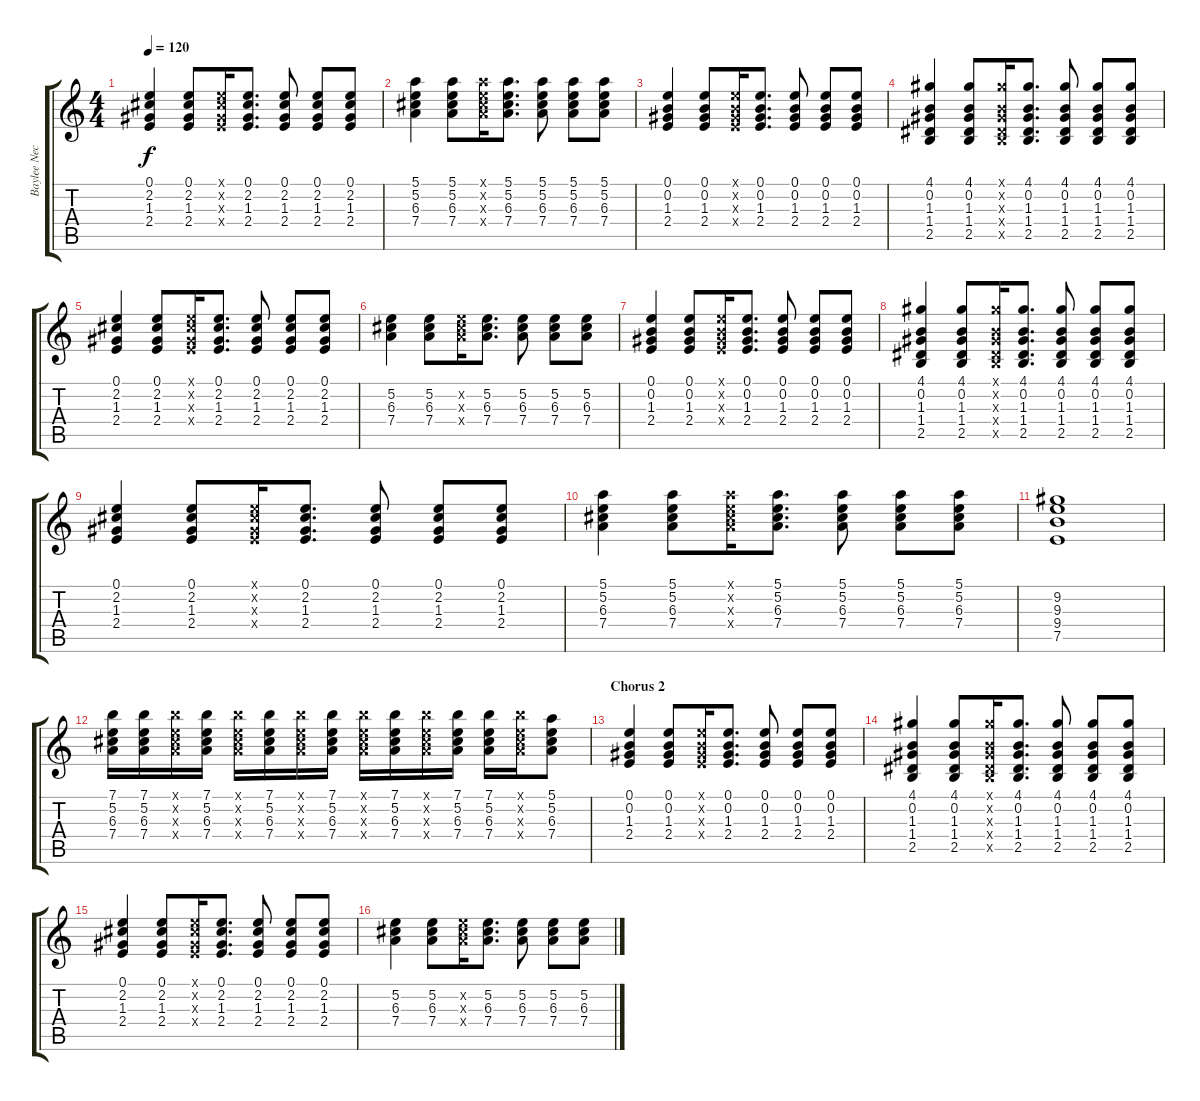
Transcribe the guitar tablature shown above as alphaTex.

\track ("Baylee Neck Clean" "Baylee Nec") {instrument electricguitarjazz}
\staff {score tabs}
\tuning (E4 B3 G3 D3 A2 E2) {hide}
\ts (4 4)
\tempo 120
\clef g2
\ks c
(0.1 2.2 1.3 2.4).4{dy f} (0.1 2.2 1.3 2.4).8 (0.1{x} 2.2{x} 1.3{x} 2.4{x}).16 (0.1 2.2 1.3 2.4).8{d} (0.1 2.2 1.3 2.4).8 (0.1 2.2 1.3 2.4).8 (0.1 2.2 1.3 2.4).8 |
(5.1 5.2 6.3 7.4).4 (5.1 5.2 6.3 7.4).8 (5.1{x} 5.2{x} 6.3{x} 7.4{x}).16 (5.1 5.2 6.3 7.4).8{d} (5.1 5.2 6.3 7.4).8 (5.1 5.2 6.3 7.4).8 (5.1 5.2 6.3 7.4).8 |
(0.1 0.2 1.3 2.4).4 (0.1 0.2 1.3 2.4).8 (0.1{x} 0.2{x} 1.3{x} 2.4{x}).16 (0.1 0.2 1.3 2.4).8{d} (0.1 0.2 1.3 2.4).8 (0.1 0.2 1.3 2.4).8 (0.1 0.2 1.3 2.4).8 |
(4.1 0.2 1.3 1.4 2.5).4 (4.1 0.2 1.3 1.4 2.5).8 (4.1{x} 0.2{x} 1.3{x} 1.4{x} 2.5{x}).16 (4.1 0.2 1.3 1.4 2.5).8{d} (4.1 0.2 1.3 1.4 2.5).8 (4.1 0.2 1.3 1.4 2.5).8 (4.1 0.2 1.3 1.4 2.5).8 |
(0.1 2.2 1.3 2.4).4 (0.1 2.2 1.3 2.4).8 (0.1{x} 2.2{x} 1.3{x} 2.4{x}).16 (0.1 2.2 1.3 2.4).8{d} (0.1 2.2 1.3 2.4).8 (0.1 2.2 1.3 2.4).8 (0.1 2.2 1.3 2.4).8 |
(5.2 6.3 7.4).4 (5.2 6.3 7.4).8 (5.2{x} 6.3{x} 7.4{x}).16 (5.2 6.3 7.4).8{d} (5.2 6.3 7.4).8 (5.2 6.3 7.4).8 (5.2 6.3 7.4).8 |
(0.1 0.2 1.3 2.4).4 (0.1 0.2 1.3 2.4).8 (0.1{x} 0.2{x} 1.3{x} 2.4{x}).16 (0.1 0.2 1.3 2.4).8{d} (0.1 0.2 1.3 2.4).8 (0.1 0.2 1.3 2.4).8 (0.1 0.2 1.3 2.4).8 |
(4.1 0.2 1.3 1.4 2.5).4 (4.1 0.2 1.3 1.4 2.5).8 (4.1{x} 0.2{x} 1.3{x} 1.4{x} 2.5{x}).16 (4.1 0.2 1.3 1.4 2.5).8{d} (4.1 0.2 1.3 1.4 2.5).8 (4.1 0.2 1.3 1.4 2.5).8 (4.1 0.2 1.3 1.4 2.5).8 |
(0.1 2.2 1.3 2.4).4 (0.1 2.2 1.3 2.4).8 (0.1{x} 2.2{x} 1.3{x} 2.4{x}).16 (0.1 2.2 1.3 2.4).8{d} (0.1 2.2 1.3 2.4).8 (0.1 2.2 1.3 2.4).8 (0.1 2.2 1.3 2.4).8 |
(5.1 5.2 6.3 7.4).4 (5.1 5.2 6.3 7.4).8 (5.1{x} 5.2{x} 6.3{x} 7.4{x}).16 (5.1 5.2 6.3 7.4).8{d} (5.1 5.2 6.3 7.4).8 (5.1 5.2 6.3 7.4).8 (5.1 5.2 6.3 7.4).8 |
(9.2 9.3 9.4 7.5).1 |
(7.1 5.2 6.3 7.4).16 (7.1 5.2 6.3 7.4).16 (7.1{x} 5.2{x} 6.3{x} 7.4{x}).16 (7.1 5.2 6.3 7.4).16 (7.1{x} 5.2{x} 6.3{x} 7.4{x}).16 (7.1 5.2 6.3 7.4).16 (7.1{x} 5.2{x} 6.3{x} 7.4{x}).16 (7.1 5.2 6.3 7.4).16 (7.1{x} 5.2{x} 6.3{x} 7.4{x}).16 (7.1 5.2 6.3 7.4).16 (7.1{x} 5.2{x} 6.3{x} 7.4{x}).16 (7.1 5.2 6.3 7.4).16 (7.1 5.2 6.3 7.4).16 (7.1{x} 5.2{x} 6.3{x} 7.4{x}).16 (5.1 5.2 6.3 7.4).8 |
\section ("" "Chorus 2")
(0.1 0.2 1.3 2.4).4 (0.1 0.2 1.3 2.4).8 (0.1{x} 0.2{x} 1.3{x} 2.4{x}).16 (0.1 0.2 1.3 2.4).8{d} (0.1 0.2 1.3 2.4).8 (0.1 0.2 1.3 2.4).8 (0.1 0.2 1.3 2.4).8 |
(4.1 0.2 1.3 1.4 2.5).4 (4.1 0.2 1.3 1.4 2.5).8 (4.1{x} 0.2{x} 1.3{x} 1.4{x} 2.5{x}).16 (4.1 0.2 1.3 1.4 2.5).8{d} (4.1 0.2 1.3 1.4 2.5).8 (4.1 0.2 1.3 1.4 2.5).8 (4.1 0.2 1.3 1.4 2.5).8 |
(0.1 2.2 1.3 2.4).4 (0.1 2.2 1.3 2.4).8 (0.1{x} 2.2{x} 1.3{x} 2.4{x}).16 (0.1 2.2 1.3 2.4).8{d} (0.1 2.2 1.3 2.4).8 (0.1 2.2 1.3 2.4).8 (0.1 2.2 1.3 2.4).8 |
(5.2 6.3 7.4).4 (5.2 6.3 7.4).8 (5.2{x} 6.3{x} 7.4{x}).16 (5.2 6.3 7.4).8{d} (5.2 6.3 7.4).8 (5.2 6.3 7.4).8 (5.2 6.3 7.4).8
